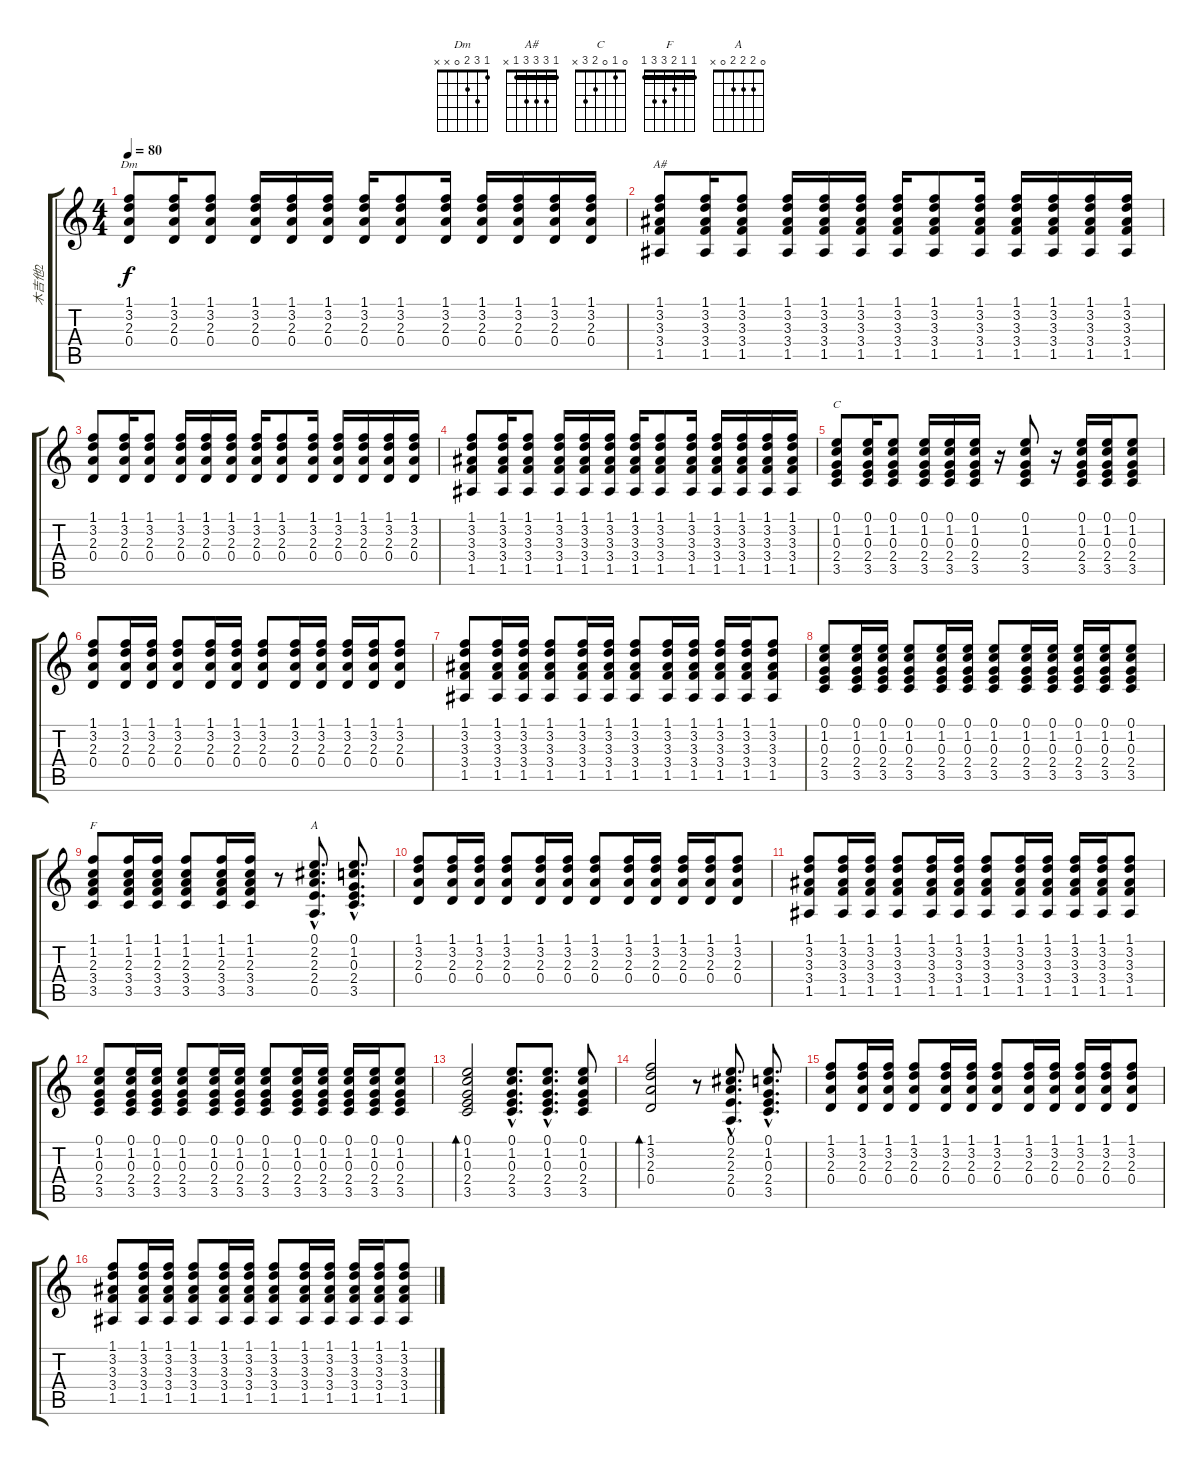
\track ("木吉他2" "木吉他2") {instrument acousticguitarsteel}
\staff {score tabs}
\tuning (E4 B3 G3 D3 A2 E2) {hide}
\chord ("Dm" 1 3 2 0 x x)
\chord ("A#" 1 3 3 3 1 x) {barre 1}
\chord ("C" 0 1 0 2 3 x)
\chord ("F" 1 1 2 3 3 1) {barre 1}
\chord ("A" 0 2 2 2 0 x)
\ts (4 4)
\tempo 80
\clef g2
\ks c
(1.1 3.2 2.3 0.4).8{ch "Dm" dy f} (1.1 3.2 2.3 0.4).16 (1.1 3.2 2.3 0.4).8 (1.1 3.2 2.3 0.4).16 (1.1 3.2 2.3 0.4).16 (1.1 3.2 2.3 0.4).16 (1.1 3.2 2.3 0.4).16 (1.1 3.2 2.3 0.4).8 (1.1 3.2 2.3 0.4).16 (1.1 3.2 2.3 0.4).16 (1.1 3.2 2.3 0.4).16 (1.1 3.2 2.3 0.4).16 (1.1 3.2 2.3 0.4).16 |
(1.1 3.2 3.3 3.4 1.5).8{ch "A#"} (1.1 3.2 3.3 3.4 1.5).16 (1.1 3.2 3.3 3.4 1.5).8 (1.1 3.2 3.3 3.4 1.5).16 (1.1 3.2 3.3 3.4 1.5).16 (1.1 3.2 3.3 3.4 1.5).16 (1.1 3.2 3.3 3.4 1.5).16 (1.1 3.2 3.3 3.4 1.5).8 (1.1 3.2 3.3 3.4 1.5).16 (1.1 3.2 3.3 3.4 1.5).16 (1.1 3.2 3.3 3.4 1.5).16 (1.1 3.2 3.3 3.4 1.5).16 (1.1 3.2 3.3 3.4 1.5).16 |
(1.1 3.2 2.3 0.4).8 (1.1 3.2 2.3 0.4).16 (1.1 3.2 2.3 0.4).8 (1.1 3.2 2.3 0.4).16 (1.1 3.2 2.3 0.4).16 (1.1 3.2 2.3 0.4).16 (1.1 3.2 2.3 0.4).16 (1.1 3.2 2.3 0.4).8 (1.1 3.2 2.3 0.4).16 (1.1 3.2 2.3 0.4).16 (1.1 3.2 2.3 0.4).16 (1.1 3.2 2.3 0.4).16 (1.1 3.2 2.3 0.4).16 |
(1.1 3.2 3.3 3.4 1.5).8 (1.1 3.2 3.3 3.4 1.5).16 (1.1 3.2 3.3 3.4 1.5).8 (1.1 3.2 3.3 3.4 1.5).16 (1.1 3.2 3.3 3.4 1.5).16 (1.1 3.2 3.3 3.4 1.5).16 (1.1 3.2 3.3 3.4 1.5).16 (1.1 3.2 3.3 3.4 1.5).8 (1.1 3.2 3.3 3.4 1.5).16 (1.1 3.2 3.3 3.4 1.5).16 (1.1 3.2 3.3 3.4 1.5).16 (1.1 3.2 3.3 3.4 1.5).16 (1.1 3.2 3.3 3.4 1.5).16 |
(0.1 1.2 0.3 2.4 3.5).8{ch "C"} (0.1 1.2 0.3 2.4 3.5).16 (0.1 1.2 0.3 2.4 3.5).8 (0.1 1.2 0.3 2.4 3.5).16 (0.1 1.2 0.3 2.4 3.5).16 (0.1 1.2 0.3 2.4 3.5).16 r.16 (0.1 1.2 0.3 2.4 3.5).8 r.16 (0.1 1.2 0.3 2.4 3.5).16 (0.1 1.2 0.3 2.4 3.5).16 (0.1 1.2 0.3 2.4 3.5).8 |
(1.1 3.2 2.3 0.4).8 (1.1 3.2 2.3 0.4).16 (1.1 3.2 2.3 0.4).16 (1.1 3.2 2.3 0.4).8 (1.1 3.2 2.3 0.4).16 (1.1 3.2 2.3 0.4).16 (1.1 3.2 2.3 0.4).8 (1.1 3.2 2.3 0.4).16 (1.1 3.2 2.3 0.4).16 (1.1 3.2 2.3 0.4).16 (1.1 3.2 2.3 0.4).16 (1.1 3.2 2.3 0.4).8 |
(1.1 3.2 3.3 3.4 1.5).8 (1.1 3.2 3.3 3.4 1.5).16 (1.1 3.2 3.3 3.4 1.5).16 (1.1 3.2 3.3 3.4 1.5).8 (1.1 3.2 3.3 3.4 1.5).16 (1.1 3.2 3.3 3.4 1.5).16 (1.1 3.2 3.3 3.4 1.5).8 (1.1 3.2 3.3 3.4 1.5).16 (1.1 3.2 3.3 3.4 1.5).16 (1.1 3.2 3.3 3.4 1.5).16 (1.1 3.2 3.3 3.4 1.5).16 (1.1 3.2 3.3 3.4 1.5).8 |
(0.1 1.2 0.3 2.4 3.5).8 (0.1 1.2 0.3 2.4 3.5).16 (0.1 1.2 0.3 2.4 3.5).16 (0.1 1.2 0.3 2.4 3.5).8 (0.1 1.2 0.3 2.4 3.5).16 (0.1 1.2 0.3 2.4 3.5).16 (0.1 1.2 0.3 2.4 3.5).8 (0.1 1.2 0.3 2.4 3.5).16 (0.1 1.2 0.3 2.4 3.5).16 (0.1 1.2 0.3 2.4 3.5).16 (0.1 1.2 0.3 2.4 3.5).16 (0.1 1.2 0.3 2.4 3.5).8 |
(1.1 1.2 2.3 3.4 3.5).8{ch "F"} (1.1 1.2 2.3 3.4 3.5).16 (1.1 1.2 2.3 3.4 3.5).16 (1.1 1.2 2.3 3.4 3.5).8 (1.1 1.2 2.3 3.4 3.5).16 (1.1 1.2 2.3 3.4 3.5).16 r.8 (0.1{hac} 2.2{hac} 2.3{hac} 2.4{hac} 0.5{hac}).8{d ch "A"} (0.1{hac} 1.2{hac} 0.3{hac} 2.4{hac} 3.5{hac}).8{d} |
(1.1 3.2 2.3 0.4).8 (1.1 3.2 2.3 0.4).16 (1.1 3.2 2.3 0.4).16 (1.1 3.2 2.3 0.4).8 (1.1 3.2 2.3 0.4).16 (1.1 3.2 2.3 0.4).16 (1.1 3.2 2.3 0.4).8 (1.1 3.2 2.3 0.4).16 (1.1 3.2 2.3 0.4).16 (1.1 3.2 2.3 0.4).16 (1.1 3.2 2.3 0.4).16 (1.1 3.2 2.3 0.4).8 |
(1.1 3.2 3.3 3.4 1.5).8 (1.1 3.2 3.3 3.4 1.5).16 (1.1 3.2 3.3 3.4 1.5).16 (1.1 3.2 3.3 3.4 1.5).8 (1.1 3.2 3.3 3.4 1.5).16 (1.1 3.2 3.3 3.4 1.5).16 (1.1 3.2 3.3 3.4 1.5).8 (1.1 3.2 3.3 3.4 1.5).16 (1.1 3.2 3.3 3.4 1.5).16 (1.1 3.2 3.3 3.4 1.5).16 (1.1 3.2 3.3 3.4 1.5).16 (1.1 3.2 3.3 3.4 1.5).8 |
(0.1 1.2 0.3 2.4 3.5).8 (0.1 1.2 0.3 2.4 3.5).16 (0.1 1.2 0.3 2.4 3.5).16 (0.1 1.2 0.3 2.4 3.5).8 (0.1 1.2 0.3 2.4 3.5).16 (0.1 1.2 0.3 2.4 3.5).16 (0.1 1.2 0.3 2.4 3.5).8 (0.1 1.2 0.3 2.4 3.5).16 (0.1 1.2 0.3 2.4 3.5).16 (0.1 1.2 0.3 2.4 3.5).16 (0.1 1.2 0.3 2.4 3.5).16 (0.1 1.2 0.3 2.4 3.5).8 |
(0.1 1.2 0.3 2.4 3.5).2{bd 60} (0.1{hac} 1.2{hac} 0.3{hac} 2.4{hac} 3.5{hac}).8{d} (0.1{hac} 1.2{hac} 0.3{hac} 2.4{hac} 3.5{hac}).8{d} (0.1 1.2 0.3 2.4 3.5).8 |
(1.1 3.2 2.3 0.4).2{bd 60} r.8 (0.1{hac} 2.2{hac} 2.3{hac} 2.4{hac} 0.5{hac}).8{d} (0.1{hac} 1.2{hac} 0.3{hac} 2.4{hac} 3.5{hac}).8{d} |
(1.1 3.2 2.3 0.4).8 (1.1 3.2 2.3 0.4).16 (1.1 3.2 2.3 0.4).16 (1.1 3.2 2.3 0.4).8 (1.1 3.2 2.3 0.4).16 (1.1 3.2 2.3 0.4).16 (1.1 3.2 2.3 0.4).8 (1.1 3.2 2.3 0.4).16 (1.1 3.2 2.3 0.4).16 (1.1 3.2 2.3 0.4).16 (1.1 3.2 2.3 0.4).16 (1.1 3.2 2.3 0.4).8 |
(1.1 3.2 3.3 3.4 1.5).8 (1.1 3.2 3.3 3.4 1.5).16 (1.1 3.2 3.3 3.4 1.5).16 (1.1 3.2 3.3 3.4 1.5).8 (1.1 3.2 3.3 3.4 1.5).16 (1.1 3.2 3.3 3.4 1.5).16 (1.1 3.2 3.3 3.4 1.5).8 (1.1 3.2 3.3 3.4 1.5).16 (1.1 3.2 3.3 3.4 1.5).16 (1.1 3.2 3.3 3.4 1.5).16 (1.1 3.2 3.3 3.4 1.5).16 (1.1 3.2 3.3 3.4 1.5).8
